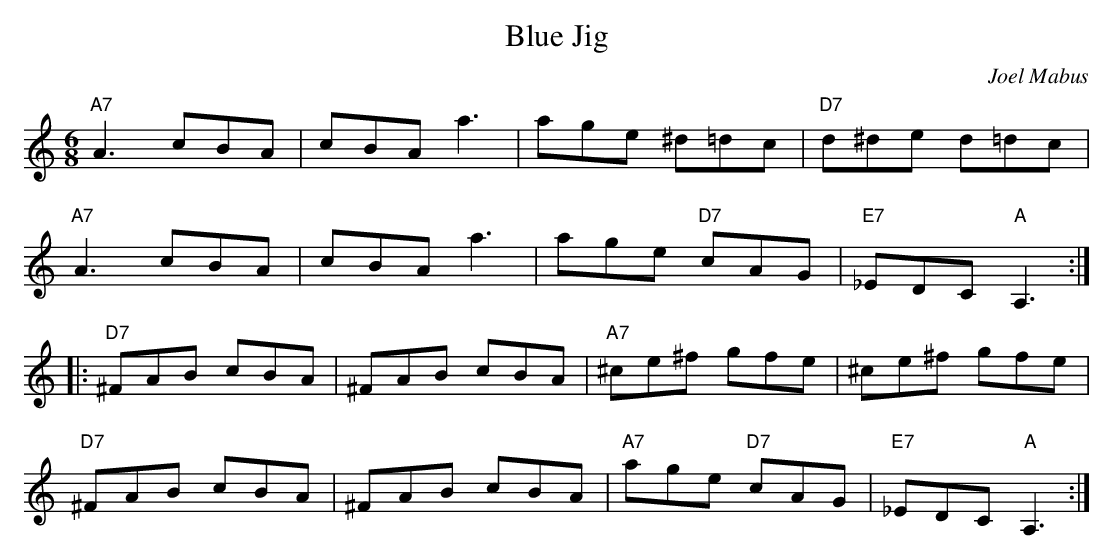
X:1
T:Blue Jig
C:Joel Mabus
M:6/8
L:1/8
K:Am
"A7"A3 cBA| cBA a3| age ^d=dc| "D7"d^de d=dc|
"A7"A3 cBA| cBA a3| age "D7"cAG| "E7"_EDC "A"A,3:|
|:"D7"^FAB cBA| ^FAB cBA| "A7"^ce^f gfe| ^ce^f gfe|
"D7"^FAB cBA| ^FAB cBA| "A7"age "D7"cAG| "E7"_EDC "A"A,3 :|
